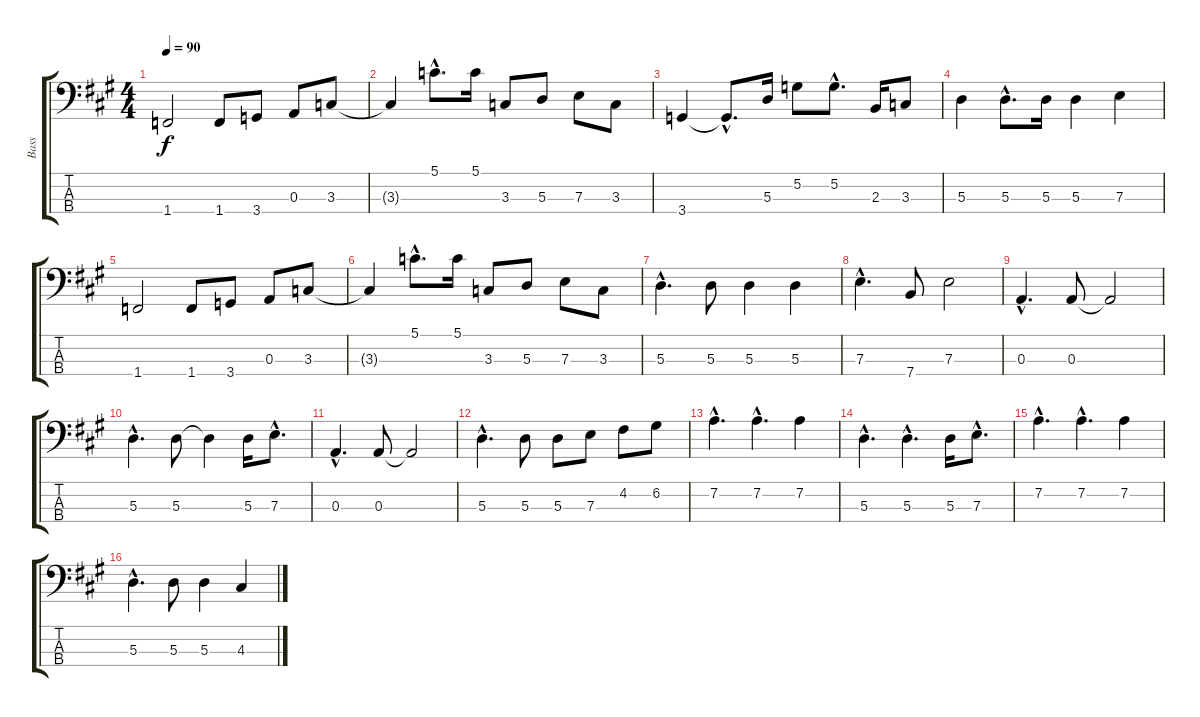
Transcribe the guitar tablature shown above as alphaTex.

\track ("Bass" "Bass") {instrument slapbass1}
\staff {score tabs}
\tuning (G2 D2 A1 E1) {hide}
\ts (4 4)
\tempo 90
\clef f4
\ks a
1.4.2{dy f} 1.4.8 3.4.8 0.3.8 3.3.8 |
3.3{t}.4 5.1{hac}.8{d} 5.1.16 3.3.8 5.3.8 7.3.8 3.3.8 |
3.4.4 3.4{hac t}.8{d} 5.3.16 5.2.8 5.2{hac}.8{d} 2.3.16 3.3.8 |
5.3.4 5.3{hac}.8{d} 5.3.16 5.3.4 7.3.4 |
1.4.2 1.4.8 3.4.8 0.3.8 3.3.8 |
3.3{t}.4 5.1{hac}.8{d} 5.1.16 3.3.8 5.3.8 7.3.8 3.3.8 |
5.3{hac}.4{d} 5.3.8 5.3.4 5.3.4 |
7.3{hac}.4{d} 7.4.8 7.3.2 |
0.3{hac}.4{d} 0.3.8 0.3{t}.2 |
5.3{hac}.4{d} 5.3.8 5.3{t}.4 5.3.16 7.3{hac}.8{d} |
0.3{hac}.4{d} 0.3.8 0.3{t}.2 |
5.3{hac}.4{d} 5.3.8 5.3.8 7.3.8 4.2.8 6.2.8 |
7.2{hac}.4{d} 7.2{hac}.4{d} 7.2.4 |
5.3{hac}.4{d} 5.3{hac}.4{d} 5.3.16 7.3{hac}.8{d} |
7.2{hac}.4{d} 7.2{hac}.4{d} 7.2.4 |
5.3{hac}.4{d} 5.3.8 5.3.4 4.3.4
